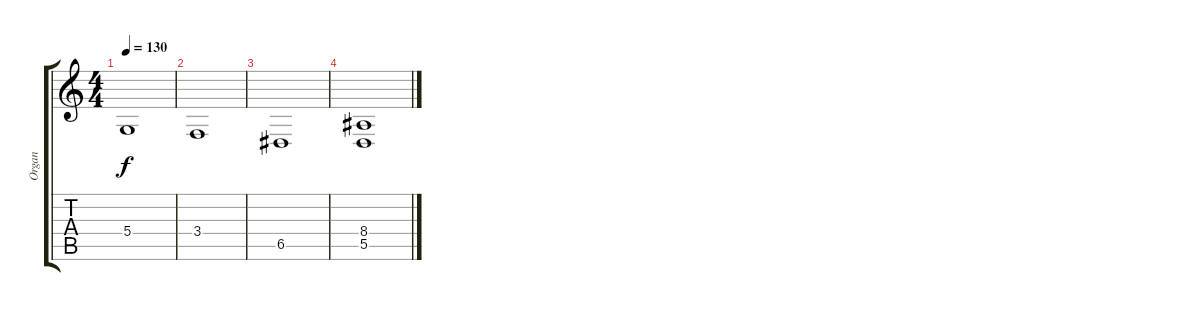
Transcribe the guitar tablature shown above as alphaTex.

\track ("Organ" "Organ") {instrument churchorgan}
\staff {score tabs}
\tuning (E4 B3 G3 D3 A2 E2) {hide}
\ts (4 4)
\tempo 130
\clef g2
\ks c
5.4.1{dy f} |
3.4.1 |
6.5.1 |
(8.4 5.5).1
